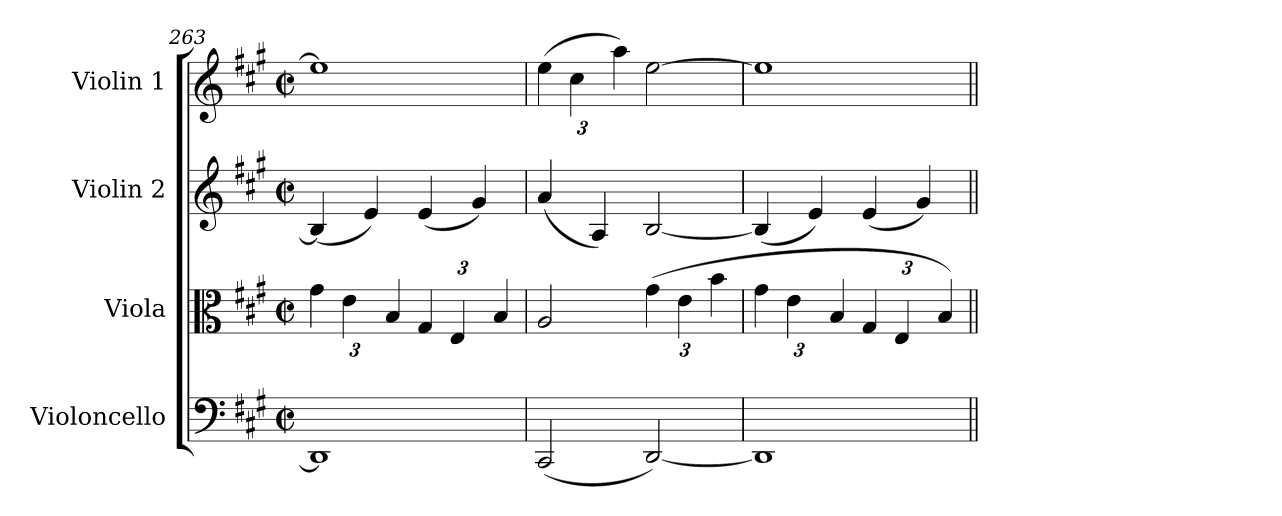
**kern	**kern	**kern	**kern
*part4	*part3	*part2	*part1
*staff4	*staff3	*staff2	*staff1
*I"Violoncello	*I"Viola	*I"Violin 2	*I"Violin 1
*I'Vc	*I'Vla	*I'Vln	*I'Vln
*clefF4	*clefC3	*clefG2	*clefG2
*k[f#c#g#]	*k[f#c#g#]	*k[f#c#g#]	*k[f#c#g#]
*M2/2	*M2/2	*M2/2	*M2/2
*met(c|)	*met(c|)	*met(c|)	*met(c|)
*	*Xbrackettup	*	*
=263	=263	=263	=263
1DD]	6g#\	(4B/]	1ee]
.	6e\	.	.
.	.	4e/)	.
.	6B/	.	.
.	6G#/	(4e/	.
.	6E/	.	.
.	.	4g#/)	.
.	6B/	.	.
=264	=264	=264	=264
*	*	*	*Xbrackettup
(2CC#/	2A/	(4a/	(6ee\
.	.	.	6cc#\
.	.	4A/)	.
.	.	.	6aa\)
[2DD/)	(6g#\	[2B/	[2ee\
.	6e\	.	.
.	6b\	.	.
=265	=265	=265	=265
1DD]	6g#\	(4B/]	1ee]
.	6e\	.	.
.	.	4e/)	.
.	6B/	.	.
.	6G#/	(4e/	.
.	6E/	.	.
.	.	4g#/)	.
.	6B/)	.	.
=||	=||	=||	=||
*-	*-	*-	*-
